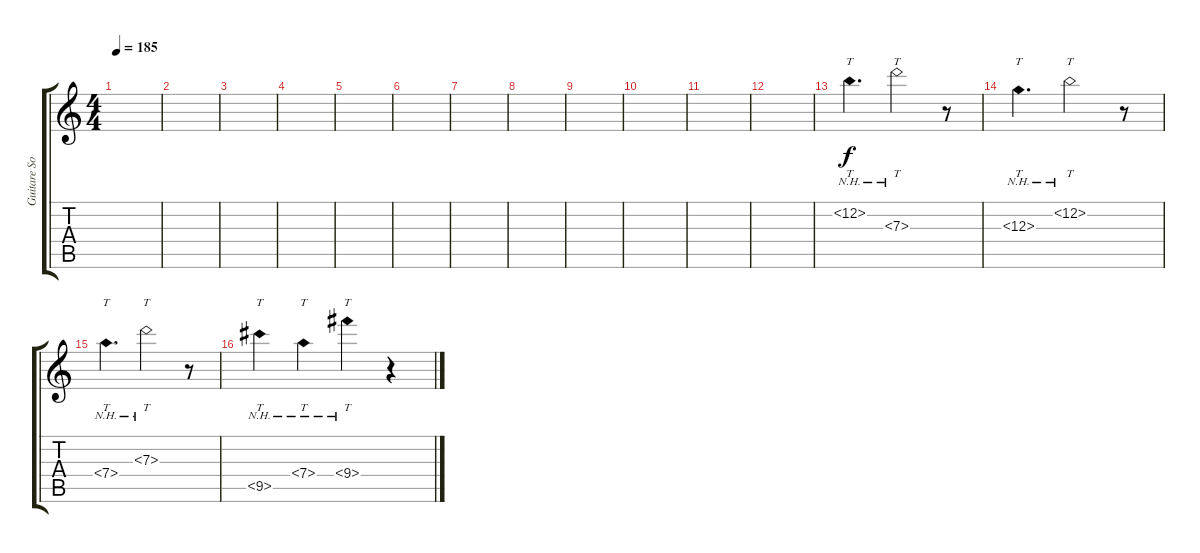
\track ("Guitare Solo" "Guitare So") {instrument electricguitarjazz}
\staff {score tabs}
\tuning (E4 B3 G3 D3 A2 E2) {hide}
\ts (4 4)
\tempo 185
\clef g2
\ks c
|
|
|
|
|
|
|
|
|
|
|
|
12.2{nh}.4{tt d} 7.3{nh}.2{tt} r.8 |
12.3{nh}.4{tt d} 12.2{nh}.2{tt} r.8 |
7.4{nh}.4{tt d} 7.3{nh}.2{tt} r.8 |
9.5{nh}.4{tt} 7.4{nh}.4{tt} 9.4{nh}.4{tt} r.4
